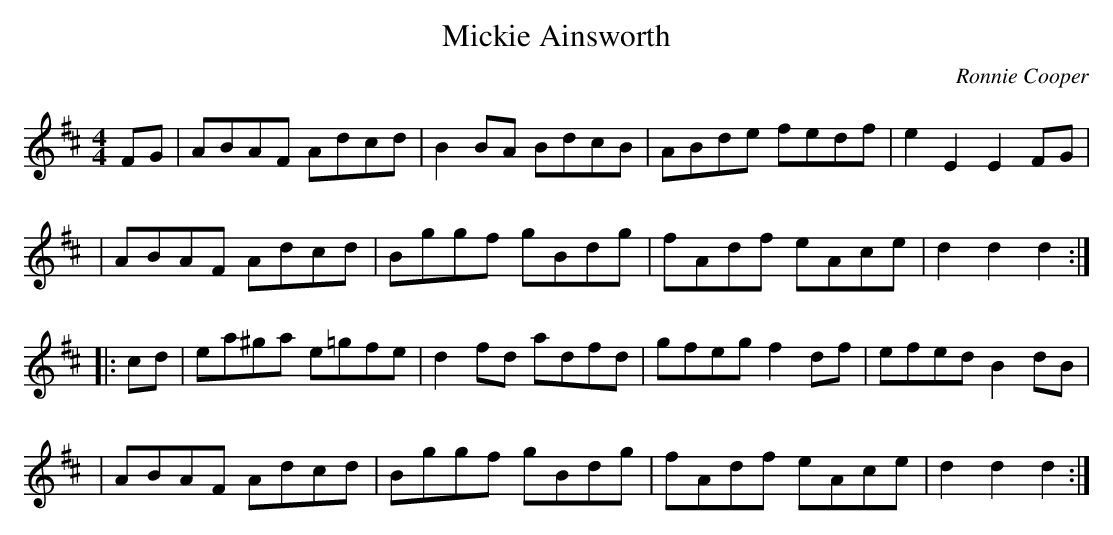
X:1
T:Mickie Ainsworth
C:Ronnie Cooper
M:4/4
L:1/8
K:D
FG | ABAF Adcd | B2BA BdcB | ABde fedf | e2E2 E2FG |
| ABAF Adcd | Bggf gBdg | fAdf eAce | d2d2 d2 :|
|: cd | ea^ga e=gfe | d2fd adfd | gfeg f2df | efed B2dB |
| ABAF Adcd | Bggf gBdg | fAdf eAce | d2d2 d2 :|
